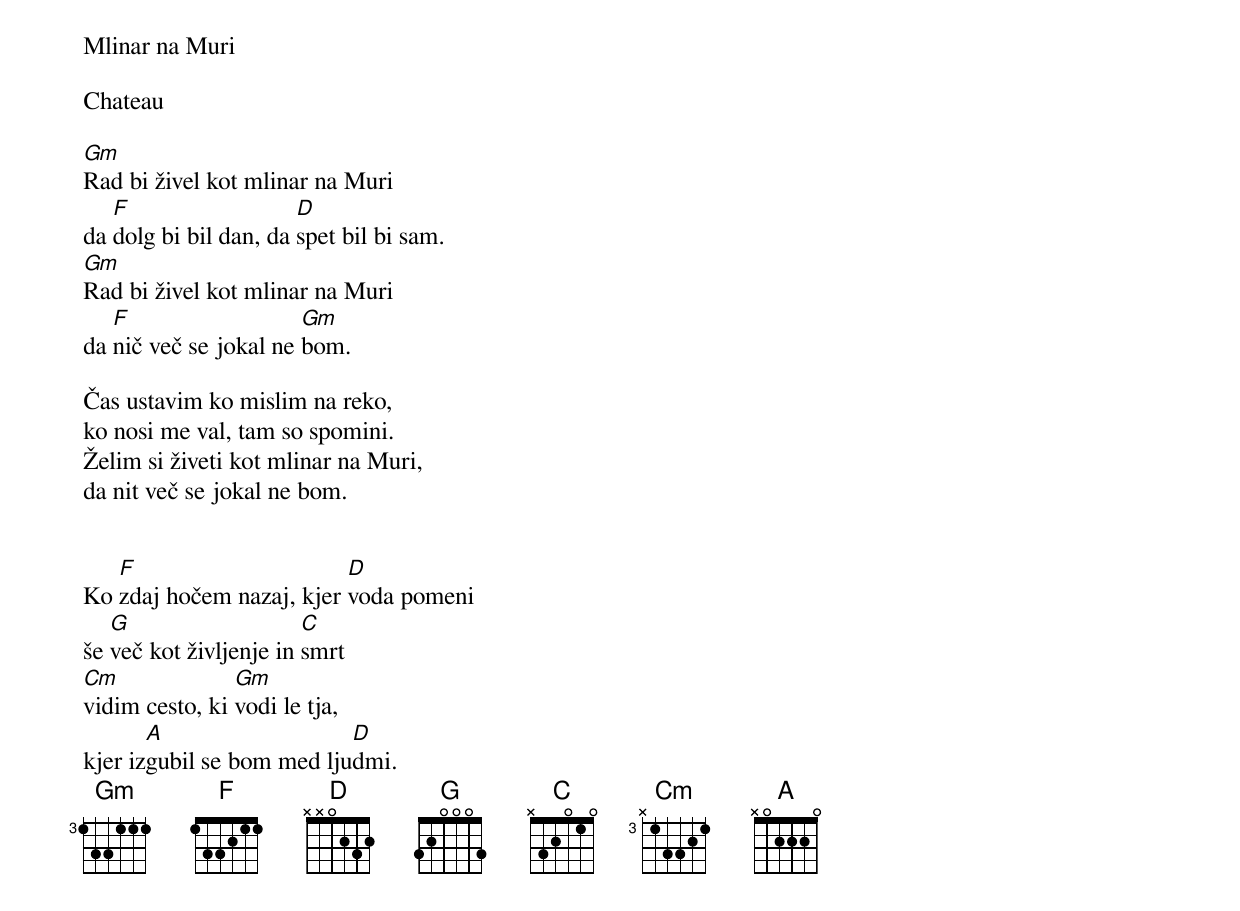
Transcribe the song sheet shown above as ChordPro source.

Mlinar na Muri

Chateau

[Gm]Rad bi živel kot mlinar na Muri
da [F]dolg bi bil dan, da [D]spet bil bi sam.
[Gm]Rad bi živel kot mlinar na Muri
da [F]nič več se jokal ne [Gm]bom.

Čas ustavim ko mislim na reko,
ko nosi me val, tam so spomini.
Želim si živeti kot mlinar na Muri,
da nit več se jokal ne bom.


Ko [F]zdaj hočem nazaj, kjer [D]voda pomeni
še [G]več kot življenje in [C]smrt
[Cm]vidim cesto, ki [Gm]vodi le tja,
kjer iz[A]gubil se bom med lju[D]dmi.
